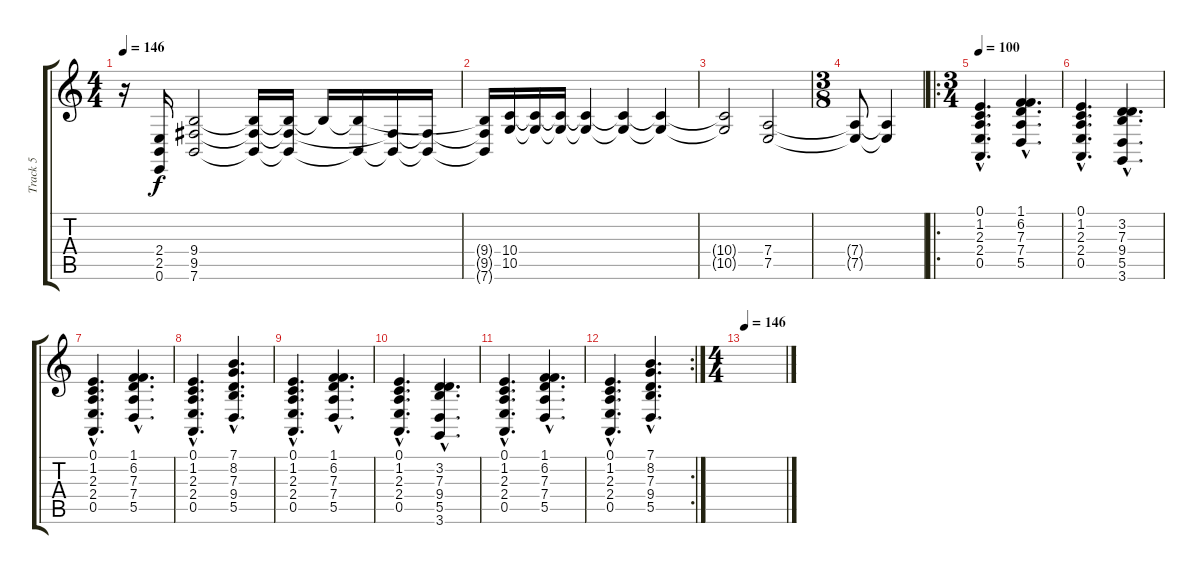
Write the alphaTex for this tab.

\track ("Track 5" "Track 5") {instrument choiraahs}
\staff {score tabs}
\tuning (E4 B3 G3 D3 A2 E2) {hide}
\ts (4 4)
\tempo 146
\clef g2
\ks c
r.16{dy f} (2.4{t} 2.5{t} 0.6{t}).16 (9.4 9.5 7.6).2 (9.4{t} 9.5{t} 7.6{t}).16 (9.4{t} 9.5{t} 7.6{t}).16 9.4{t}.16 (9.4{t} 7.6{t}).16 (9.5{t} 7.6{t}).16 (9.5{t} 7.6{t}).16 |
(9.4{t} 9.5{t} 7.6{t}).16 (10.4 10.5).16 (10.4{t} 10.5{t}).16 (10.4{t} 10.5{t}).16 (10.4{t} 10.5{t}).4 (10.4{t} 10.5{t}).4 (10.4{t} 10.5{t}).4 |
(10.4{t} 10.5{t}).2 (7.4 7.5).2 |
\ts (3 8)
(7.4{t} 7.5{t}).8 (7.4{t} 7.5{t}).4 |
\ro
\ts (3 4)
\tempo 120
\tempo 100
(0.1{hac} 1.2{hac} 2.3{hac} 2.4{hac} 0.5{hac}).4{d} (1.1{hac} 6.2{hac} 7.3{hac} 7.4{hac} 5.5{hac}).4{d} |
(0.1{hac} 1.2{hac} 2.3{hac} 2.4{hac} 0.5{hac}).4{d} (3.2{hac} 7.3{hac} 9.4{hac} 5.5{hac} 3.6{hac}).4{d} |
(0.1{hac} 1.2{hac} 2.3{hac} 2.4{hac} 0.5{hac}).4{d} (1.1{hac} 6.2{hac} 7.3{hac} 7.4{hac} 5.5{hac}).4{d} |
(0.1{hac} 1.2{hac} 2.3{hac} 2.4{hac} 0.5{hac}).4{d} (7.1{hac} 8.2{hac} 7.3{hac} 9.4{hac} 5.5{hac}).4{d} |
(0.1{hac} 1.2{hac} 2.3{hac} 2.4{hac} 0.5{hac}).4{d} (1.1{hac} 6.2{hac} 7.3{hac} 7.4{hac} 5.5{hac}).4{d} |
(0.1{hac} 1.2{hac} 2.3{hac} 2.4{hac} 0.5{hac}).4{d} (3.2{hac} 7.3{hac} 9.4{hac} 5.5{hac} 3.6{hac}).4{d} |
(0.1{hac} 1.2{hac} 2.3{hac} 2.4{hac} 0.5{hac}).4{d} (1.1{hac} 6.2{hac} 7.3{hac} 7.4{hac} 5.5{hac}).4{d} |
\rc 2
(0.1{hac} 1.2{hac} 2.3{hac} 2.4{hac} 0.5{hac}).4{d} (7.1{hac} 8.2{hac} 7.3{hac} 9.4{hac} 5.5{hac}).4{d} |
\ts (4 4)
\tempo 146
